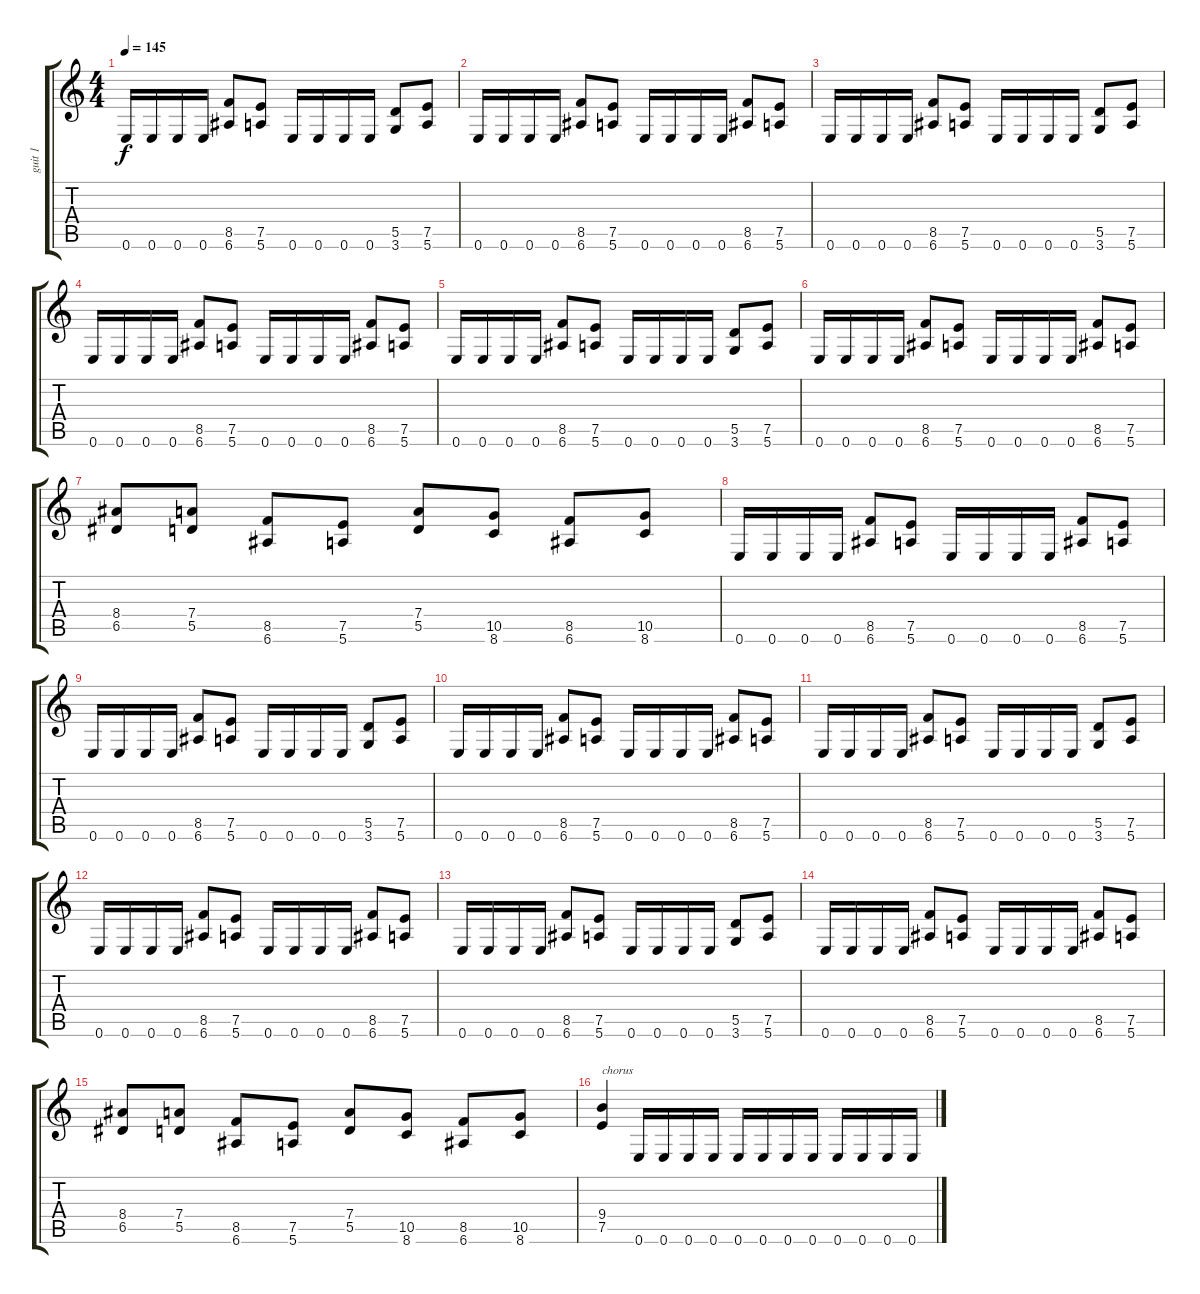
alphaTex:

\track ("guit 1" "guit 1") {instrument distortionguitar}
\staff {score tabs}
\tuning (E4 B3 G3 D3 A2 E2) {hide}
\ts (4 4)
\tempo 145
\clef g2
\ks c
0.6.16{dy f} 0.6.16 0.6.16 0.6.16 (8.5 6.6).8 (7.5 5.6).8 0.6.16 0.6.16 0.6.16 0.6.16 (5.5 3.6).8 (7.5 5.6).8 |
0.6.16 0.6.16 0.6.16 0.6.16 (8.5 6.6).8 (7.5 5.6).8 0.6.16 0.6.16 0.6.16 0.6.16 (8.5 6.6).8 (7.5 5.6).8 |
0.6.16 0.6.16 0.6.16 0.6.16 (8.5 6.6).8 (7.5 5.6).8 0.6.16 0.6.16 0.6.16 0.6.16 (5.5 3.6).8 (7.5 5.6).8 |
0.6.16 0.6.16 0.6.16 0.6.16 (8.5 6.6).8 (7.5 5.6).8 0.6.16 0.6.16 0.6.16 0.6.16 (8.5 6.6).8 (7.5 5.6).8 |
0.6.16 0.6.16 0.6.16 0.6.16 (8.5 6.6).8 (7.5 5.6).8 0.6.16 0.6.16 0.6.16 0.6.16 (5.5 3.6).8 (7.5 5.6).8 |
0.6.16 0.6.16 0.6.16 0.6.16 (8.5 6.6).8 (7.5 5.6).8 0.6.16 0.6.16 0.6.16 0.6.16 (8.5 6.6).8 (7.5 5.6).8 |
(8.4 6.5).8 (7.4 5.5).8 (8.5 6.6).8 (7.5 5.6).8 (7.4 5.5).8 (10.5 8.6).8 (8.5 6.6).8 (10.5 8.6).8 |
0.6.16 0.6.16 0.6.16 0.6.16 (8.5 6.6).8 (7.5 5.6).8 0.6.16 0.6.16 0.6.16 0.6.16 (8.5 6.6).8 (7.5 5.6).8 |
0.6.16 0.6.16 0.6.16 0.6.16 (8.5 6.6).8 (7.5 5.6).8 0.6.16 0.6.16 0.6.16 0.6.16 (5.5 3.6).8 (7.5 5.6).8 |
0.6.16 0.6.16 0.6.16 0.6.16 (8.5 6.6).8 (7.5 5.6).8 0.6.16 0.6.16 0.6.16 0.6.16 (8.5 6.6).8 (7.5 5.6).8 |
0.6.16 0.6.16 0.6.16 0.6.16 (8.5 6.6).8 (7.5 5.6).8 0.6.16 0.6.16 0.6.16 0.6.16 (5.5 3.6).8 (7.5 5.6).8 |
0.6.16 0.6.16 0.6.16 0.6.16 (8.5 6.6).8 (7.5 5.6).8 0.6.16 0.6.16 0.6.16 0.6.16 (8.5 6.6).8 (7.5 5.6).8 |
0.6.16 0.6.16 0.6.16 0.6.16 (8.5 6.6).8 (7.5 5.6).8 0.6.16 0.6.16 0.6.16 0.6.16 (5.5 3.6).8 (7.5 5.6).8 |
0.6.16 0.6.16 0.6.16 0.6.16 (8.5 6.6).8 (7.5 5.6).8 0.6.16 0.6.16 0.6.16 0.6.16 (8.5 6.6).8 (7.5 5.6).8 |
(8.4 6.5).8 (7.4 5.5).8 (8.5 6.6).8 (7.5 5.6).8 (7.4 5.5).8 (10.5 8.6).8 (8.5 6.6).8 (10.5 8.6).8 |
(9.4 7.5).4{txt "chorus"} 0.6.16 0.6.16 0.6.16 0.6.16 0.6.16 0.6.16 0.6.16 0.6.16 0.6.16 0.6.16 0.6.16 0.6.16
